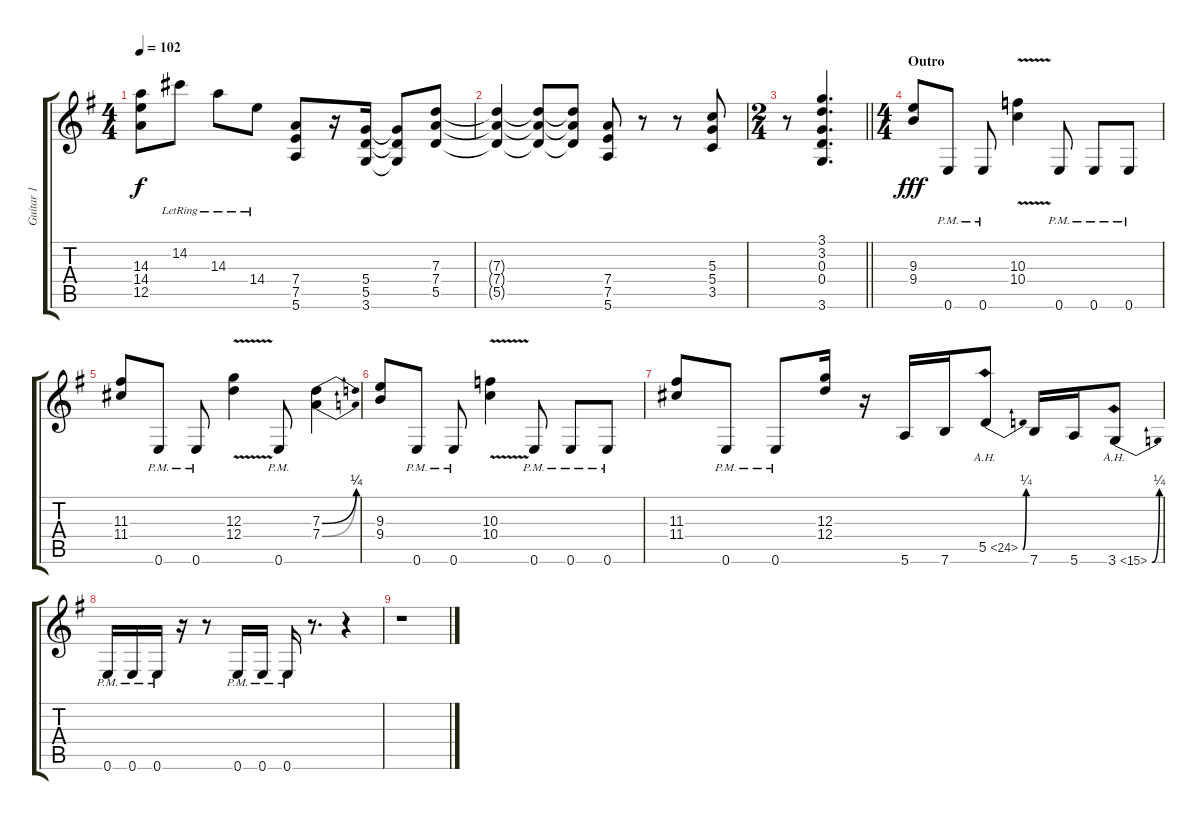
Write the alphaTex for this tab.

\track ("Guitar 1" "Guitar 1") {instrument distortionguitar}
\staff {score tabs}
\tuning (E4 B3 G3 D3 A2 E2) {hide}
\ts (4 4)
\tempo 102
\clef g2
\ks g
(14.3 14.4 12.5).8{dy f} 14.2{lr}.8 14.3{lr}.8 14.4{lr}.8 (7.4 7.5 5.6).8 r.16 (5.4 5.5 3.6).16 (5.4{t} 5.5{t} 3.6{t}).8 (7.3 7.4 5.5).8 |
(7.3{t} 7.4{t} 5.5{t}).4 (7.3{t} 7.4{t} 5.5{t}).8 (7.3{t} 7.4{t} 5.5{t}).8 (7.4 7.5 5.6).8 r.8 r.8 (5.3 5.4 3.5).8 |
\ts (2 4)
\barLineRight lightlight
r.8 (3.1 3.2 0.3 0.4 3.6).4{d} |
\ts (4 4)
\section ("" "Outro")
(9.3 9.4).8{dy fff} 0.6{pm}.8 0.6{pm}.8 (10.3{v} 10.4{v}).4 0.6{pm}.8 0.6{pm}.8 0.6{pm}.8 |
(11.3 11.4).8 0.6{pm}.8 0.6{pm}.8 (12.3{v} 12.4{v}).4 0.6{pm}.8 (7.3{be (bend 0 0 60 1)} 7.4{be (bend 0 0 60 1)}).4 |
(9.3 9.4).8 0.6{pm}.8 0.6{pm}.8 (10.3{v} 10.4{v}).4 0.6{pm}.8 0.6{pm}.8 0.6{pm}.8 |
(11.3 11.4).8 0.6{pm}.8 0.6{pm}.8 (12.3 12.4).16 r.16 5.6.16 7.6.16 5.5{be (bend 0 0 60 1) ah 19}.8 7.6.16 5.6.16 3.6{be (bend 0 0 60 1) ah 12}.8 |
0.6{pm}.16 0.6{pm}.16 0.6{pm}.16 r.16 r.8 0.6{pm}.16 0.6{pm}.16 0.6{pm}.16 r.8{d} r.4 |
r.1
